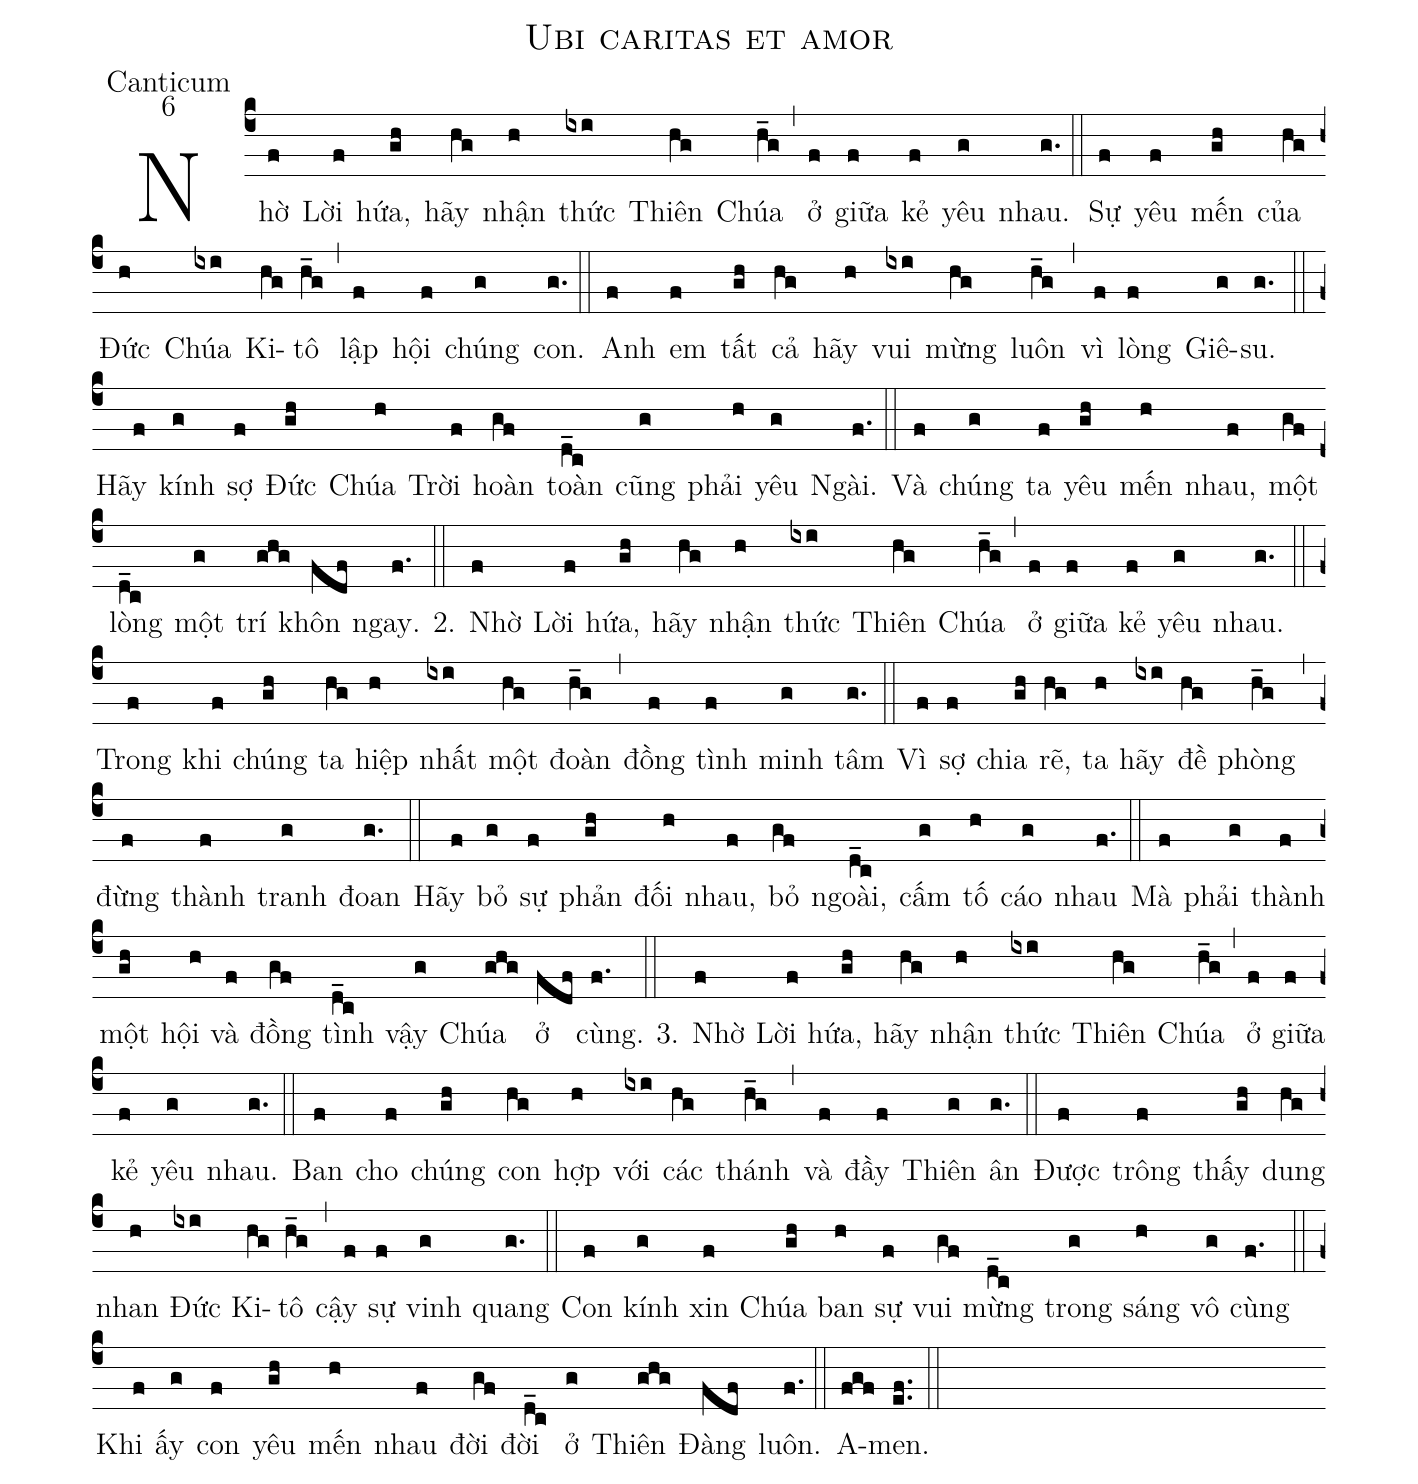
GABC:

name:Ubi caritas et amor;
office-part:Canticum;
mode:6;
%%
(c4)Nhờ(f) Lời(f) hứa,(gh) hãy(hg) nhận(h) thức(ixi) Thiên(hg) Chúa(h_g) (,) ở(f) giữa(f) kẻ(f) yêu(g) nhau.(g.) (::)
Sự(f) yêu(f) mến(gh) của(hg) Đức(h) Chúa(ixi) Ki-(hg)tô(h_g) (,) lập(f) hội(f) chúng(g) con.(g.) (::)
Anh(f) em(f) tất(gh) cả(hg) hãy(h) vui(ixi) mừng(hg) luôn(h_g) (,) vì(f) lòng(f) Giê-(g)su.(g.) (::)
Hãy(f) kính(g) sợ(f) Đức(gh) Chúa(h) Trời(f) hoàn(gf) toàn(d_c) cũng(g) phải(h) yêu(g) Ngài.(f.) (::)
Và(f) chúng(g) ta(f) yêu(gh) mến(h) nhau,(f) một(gf) lòng(d_c) một(g) trí(ghg) khôn(fdf) ngay.(f.) (::)
2. Nhờ(f) Lời(f) hứa,(gh) hãy(hg) nhận(h) thức(ixi) Thiên(hg) Chúa(h_g) (,) ở(f) giữa(f) kẻ(f) yêu(g) nhau.(g.) (::)
Trong(f) khi(f) chúng(gh) ta(hg) hiệp(h) nhất(ixi) một(hg) đoàn(h_g) (,) đồng(f) tình(f) minh(g) tâm(g.) (::)
Vì(f) sợ(f) chia(gh) rẽ,(hg) ta(h) hãy(ixi) đề(hg) phòng(h_g) (,) đừng(f) thành(f) tranh(g) đoan(g.) (::)
Hãy(f) bỏ(g) sự(f) phản(gh) đối(h) nhau,(f) bỏ(gf) ngoài,(d_c) cấm(g) tố(h) cáo(g) nhau(f.) (::)
Mà(f) phải(g) thành(f) một(gh) hội(h) và(f) đồng(gf) tình(d_c) vậy(g) Chúa(ghg) ở(fdf) cùng.(f.) (::)
3. Nhờ(f) Lời(f) hứa,(gh) hãy(hg) nhận(h) thức(ixi) Thiên(hg) Chúa(h_g) (,) ở(f) giữa(f) kẻ(f) yêu(g) nhau.(g.) (::)
Ban(f) cho(f) chúng(gh) con(hg) hợp(h) với(ixi) các(hg) thánh(h_g) (,) và(f) đầy(f) Thiên(g) ân(g.) (::)
Được(f) trông(f) thấy(gh) dung(hg) nhan(h) Đức(ixi) Ki-(hg)tô(h_g) (,) cậy(f) sự(f) vinh(g) quang(g.) (::)
Con(f) kính(g) xin(f) Chúa(gh) ban(h) sự(f) vui(gf) mừng(d_c) trong(g) sáng(h) vô(g) cùng(f.) (::)
Khi(f) ấy(g) con(f) yêu(gh) mến(h) nhau(f) đời(gf) đời(d_c) ở(g) Thiên(ghg) Đàng(fdf) luôn.(f.) (::) A-(fgf)men.(ef..) (::)
